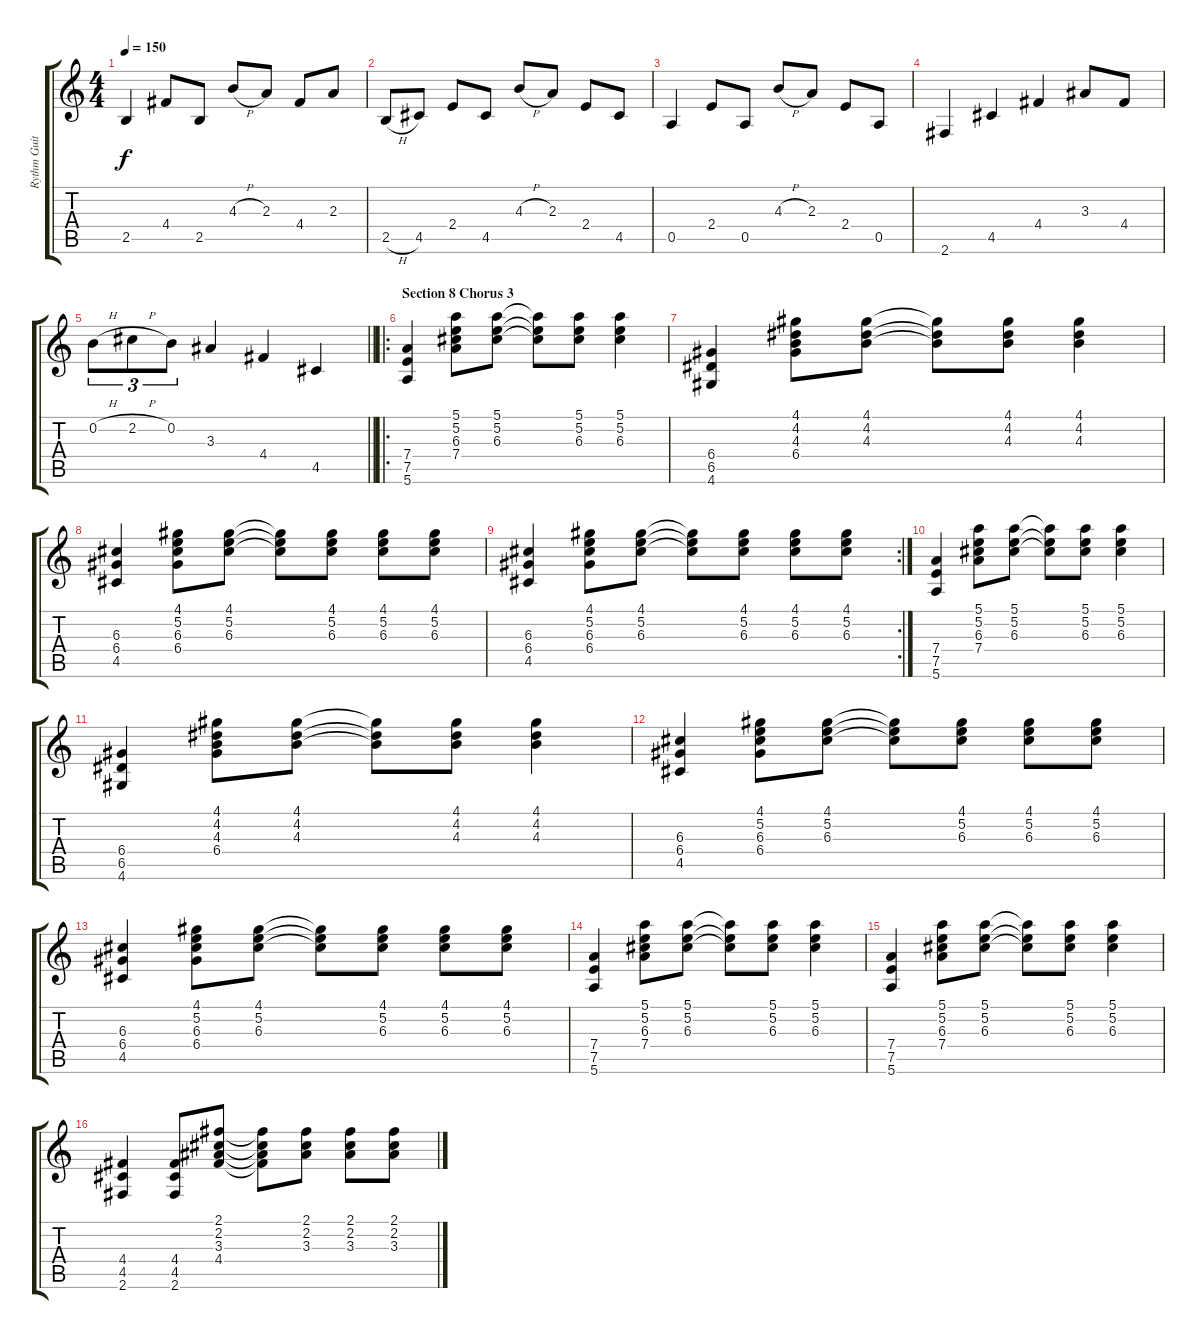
\track ("Rythm Guitar" "Rythm Guit") {instrument electricguitarclean}
\staff {score tabs}
\tuning (E4 B3 G3 D3 A2 E2) {hide}
\ts (4 4)
\tempo 150
\clef g2
\ks c
2.5.4{dy f} 4.4.8 2.5.8 4.3{h}.8 2.3.8 4.4.8 2.3.8 |
2.5{h}.8 4.5.8 2.4.8 4.5.8 4.3{h}.8 2.3.8 2.4.8 4.5.8 |
0.5.4 2.4.8 0.5.8 4.3{h}.8 2.3.8 2.4.8 0.5.8 |
2.6.4 4.5.4 4.4.4 3.3.8 4.4.8 |
\barLineRight lightlight
0.2{h}.8{tu (3 2)} 2.2{h}.8{tu (3 2)} 0.2.8{tu (3 2)} 3.3.4 4.4.4 4.5.4 |
\ro
\section ("" "Section 8 Chorus 3")
(7.4 7.5 5.6).4 (5.1 5.2 6.3 7.4).8 (5.1 5.2 6.3).8 (5.1{t} 5.2{t} 6.3{t}).8 (5.1 5.2 6.3).8 (5.1 5.2 6.3).4 |
(6.4 6.5 4.6).4 (4.1 4.2 4.3 6.4).8 (4.1 4.2 4.3).8 (4.1{t} 4.2{t} 4.3{t}).8 (4.1 4.2 4.3).8 (4.1 4.2 4.3).4 |
(6.3 6.4 4.5).4 (4.1 5.2 6.3 6.4).8 (4.1 5.2 6.3).8 (4.1{t} 5.2{t} 6.3{t}).8 (4.1 5.2 6.3).8 (4.1 5.2 6.3).8 (4.1 5.2 6.3).8 |
\rc 2
(6.3 6.4 4.5).4 (4.1 5.2 6.3 6.4).8 (4.1 5.2 6.3).8 (4.1{t} 5.2{t} 6.3{t}).8 (4.1 5.2 6.3).8 (4.1 5.2 6.3).8 (4.1 5.2 6.3).8 |
(7.4 7.5 5.6).4 (5.1 5.2 6.3 7.4).8 (5.1 5.2 6.3).8 (5.1{t} 5.2{t} 6.3{t}).8 (5.1 5.2 6.3).8 (5.1 5.2 6.3).4 |
(6.4 6.5 4.6).4 (4.1 4.2 4.3 6.4).8 (4.1 4.2 4.3).8 (4.1{t} 4.2{t} 4.3{t}).8 (4.1 4.2 4.3).8 (4.1 4.2 4.3).4 |
(6.3 6.4 4.5).4 (4.1 5.2 6.3 6.4).8 (4.1 5.2 6.3).8 (4.1{t} 5.2{t} 6.3{t}).8 (4.1 5.2 6.3).8 (4.1 5.2 6.3).8 (4.1 5.2 6.3).8 |
(6.3 6.4 4.5).4 (4.1 5.2 6.3 6.4).8 (4.1 5.2 6.3).8 (4.1{t} 5.2{t} 6.3{t}).8 (4.1 5.2 6.3).8 (4.1 5.2 6.3).8 (4.1 5.2 6.3).8 |
(7.4 7.5 5.6).4 (5.1 5.2 6.3 7.4).8 (5.1 5.2 6.3).8 (5.1{t} 5.2{t} 6.3{t}).8 (5.1 5.2 6.3).8 (5.1 5.2 6.3).4 |
(7.4 7.5 5.6).4 (5.1 5.2 6.3 7.4).8 (5.1 5.2 6.3).8 (5.1{t} 5.2{t} 6.3{t}).8 (5.1 5.2 6.3).8 (5.1 5.2 6.3).4 |
(4.4 4.5 2.6).4 (4.4 4.5 2.6).8 (2.1 2.2 3.3 4.4).8 (2.1{t} 2.2{t} 3.3{t} 4.4{t}).8 (2.1 2.2 3.3).8 (2.1 2.2 3.3).8 (2.1 2.2 3.3).8
